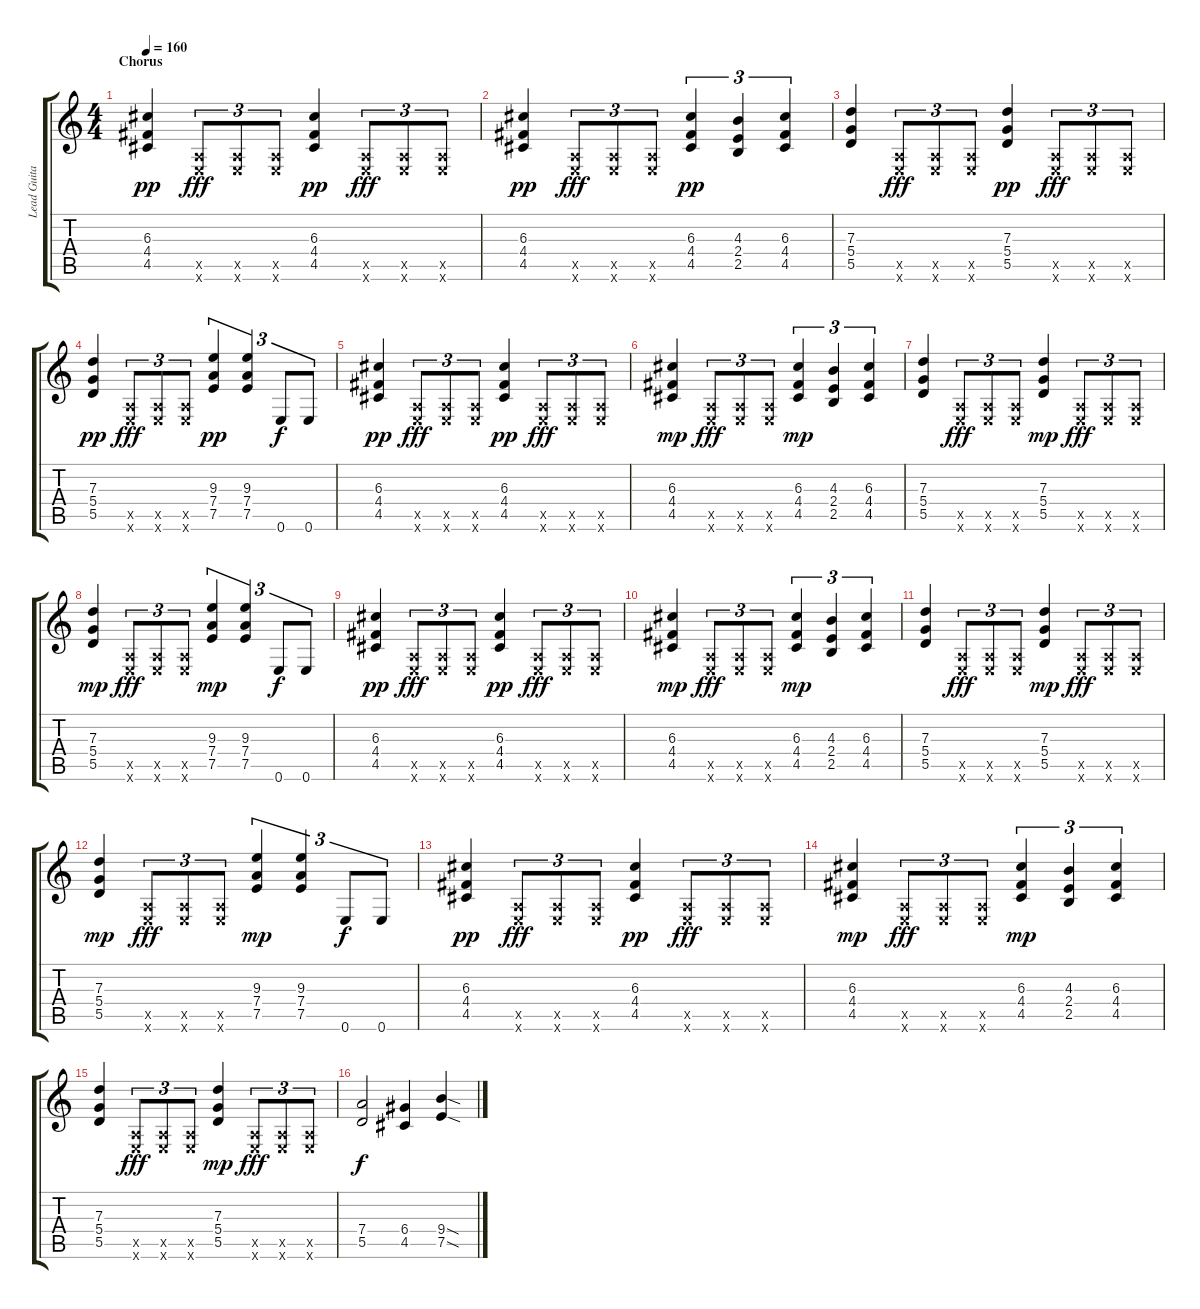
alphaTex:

\track ("Lead Guitar (Marty Friedman)" "Lead Guita") {instrument distortionguitar}
\staff {score tabs}
\tuning (E4 B3 G3 D3 A2 E2) {hide}
\ts (4 4)
\section ("" "Chorus")
\tempo 160
\clef g2
\ks c
(6.3 4.4 4.5).4{dy pp} (0.5{x} 0.6{x}).8{tu (3 2) dy fff} (0.5{x} 0.6{x}).8{tu (3 2)} (0.5{x} 0.6{x}).8{tu (3 2)} (6.3 4.4 4.5).4{dy pp} (0.5{x} 0.6{x}).8{tu (3 2) dy fff} (0.5{x} 0.6{x}).8{tu (3 2)} (0.5{x} 0.6{x}).8{tu (3 2)} |
(6.3 4.4 4.5).4{dy pp} (0.5{x} 0.6{x}).8{tu (3 2) dy fff} (0.5{x} 0.6{x}).8{tu (3 2)} (0.5{x} 0.6{x}).8{tu (3 2)} (6.3 4.4 4.5).4{tu (3 2) dy pp} (4.3 2.4 2.5).4{tu (3 2)} (6.3 4.4 4.5).4{tu (3 2)} |
(7.3 5.4 5.5).4 (0.5{x} 0.6{x}).8{tu (3 2) dy fff} (0.5{x} 0.6{x}).8{tu (3 2)} (0.5{x} 0.6{x}).8{tu (3 2)} (7.3 5.4 5.5).4{dy pp} (0.5{x} 0.6{x}).8{tu (3 2) dy fff} (0.5{x} 0.6{x}).8{tu (3 2)} (0.5{x} 0.6{x}).8{tu (3 2)} |
(7.3 5.4 5.5).4{dy pp} (0.5{x} 0.6{x}).8{tu (3 2) dy fff} (0.5{x} 0.6{x}).8{tu (3 2)} (0.5{x} 0.6{x}).8{tu (3 2)} (9.3 7.4 7.5).4{tu (3 2) dy pp} (9.3 7.4 7.5).4{tu (3 2)} 0.6.8{tu (3 2) dy f} 0.6.8{tu (3 2)} |
(6.3 4.4 4.5).4{dy pp} (0.5{x} 0.6{x}).8{tu (3 2) dy fff} (0.5{x} 0.6{x}).8{tu (3 2)} (0.5{x} 0.6{x}).8{tu (3 2)} (6.3 4.4 4.5).4{dy pp} (0.5{x} 0.6{x}).8{tu (3 2) dy fff} (0.5{x} 0.6{x}).8{tu (3 2)} (0.5{x} 0.6{x}).8{tu (3 2)} |
(6.3 4.4 4.5).4{dy mp} (0.5{x} 0.6{x}).8{tu (3 2) dy fff} (0.5{x} 0.6{x}).8{tu (3 2)} (0.5{x} 0.6{x}).8{tu (3 2)} (6.3 4.4 4.5).4{tu (3 2) dy mp} (4.3 2.4 2.5).4{tu (3 2)} (6.3 4.4 4.5).4{tu (3 2)} |
(7.3 5.4 5.5).4 (0.5{x} 0.6{x}).8{tu (3 2) dy fff} (0.5{x} 0.6{x}).8{tu (3 2)} (0.5{x} 0.6{x}).8{tu (3 2)} (7.3 5.4 5.5).4{dy mp} (0.5{x} 0.6{x}).8{tu (3 2) dy fff} (0.5{x} 0.6{x}).8{tu (3 2)} (0.5{x} 0.6{x}).8{tu (3 2)} |
(7.3 5.4 5.5).4{dy mp} (0.5{x} 0.6{x}).8{tu (3 2) dy fff} (0.5{x} 0.6{x}).8{tu (3 2)} (0.5{x} 0.6{x}).8{tu (3 2)} (9.3 7.4 7.5).4{tu (3 2) dy mp} (9.3 7.4 7.5).4{tu (3 2)} 0.6.8{tu (3 2) dy f} 0.6.8{tu (3 2)} |
(6.3 4.4 4.5).4{dy pp} (0.5{x} 0.6{x}).8{tu (3 2) dy fff} (0.5{x} 0.6{x}).8{tu (3 2)} (0.5{x} 0.6{x}).8{tu (3 2)} (6.3 4.4 4.5).4{dy pp} (0.5{x} 0.6{x}).8{tu (3 2) dy fff} (0.5{x} 0.6{x}).8{tu (3 2)} (0.5{x} 0.6{x}).8{tu (3 2)} |
(6.3 4.4 4.5).4{dy mp} (0.5{x} 0.6{x}).8{tu (3 2) dy fff} (0.5{x} 0.6{x}).8{tu (3 2)} (0.5{x} 0.6{x}).8{tu (3 2)} (6.3 4.4 4.5).4{tu (3 2) dy mp} (4.3 2.4 2.5).4{tu (3 2)} (6.3 4.4 4.5).4{tu (3 2)} |
(7.3 5.4 5.5).4 (0.5{x} 0.6{x}).8{tu (3 2) dy fff} (0.5{x} 0.6{x}).8{tu (3 2)} (0.5{x} 0.6{x}).8{tu (3 2)} (7.3 5.4 5.5).4{dy mp} (0.5{x} 0.6{x}).8{tu (3 2) dy fff} (0.5{x} 0.6{x}).8{tu (3 2)} (0.5{x} 0.6{x}).8{tu (3 2)} |
(7.3 5.4 5.5).4{dy mp} (0.5{x} 0.6{x}).8{tu (3 2) dy fff} (0.5{x} 0.6{x}).8{tu (3 2)} (0.5{x} 0.6{x}).8{tu (3 2)} (9.3 7.4 7.5).4{tu (3 2) dy mp} (9.3 7.4 7.5).4{tu (3 2)} 0.6.8{tu (3 2) dy f} 0.6.8{tu (3 2)} |
(6.3 4.4 4.5).4{dy pp} (0.5{x} 0.6{x}).8{tu (3 2) dy fff} (0.5{x} 0.6{x}).8{tu (3 2)} (0.5{x} 0.6{x}).8{tu (3 2)} (6.3 4.4 4.5).4{dy pp} (0.5{x} 0.6{x}).8{tu (3 2) dy fff} (0.5{x} 0.6{x}).8{tu (3 2)} (0.5{x} 0.6{x}).8{tu (3 2)} |
(6.3 4.4 4.5).4{dy mp} (0.5{x} 0.6{x}).8{tu (3 2) dy fff} (0.5{x} 0.6{x}).8{tu (3 2)} (0.5{x} 0.6{x}).8{tu (3 2)} (6.3 4.4 4.5).4{tu (3 2) dy mp} (4.3 2.4 2.5).4{tu (3 2)} (6.3 4.4 4.5).4{tu (3 2)} |
(7.3 5.4 5.5).4 (0.5{x} 0.6{x}).8{tu (3 2) dy fff} (0.5{x} 0.6{x}).8{tu (3 2)} (0.5{x} 0.6{x}).8{tu (3 2)} (7.3 5.4 5.5).4{dy mp} (0.5{x} 0.6{x}).8{tu (3 2) dy fff} (0.5{x} 0.6{x}).8{tu (3 2)} (0.5{x} 0.6{x}).8{tu (3 2)} |
(7.4 5.5).2{dy f} (6.4 4.5).4 (9.4{sod} 7.5{sod}).4
